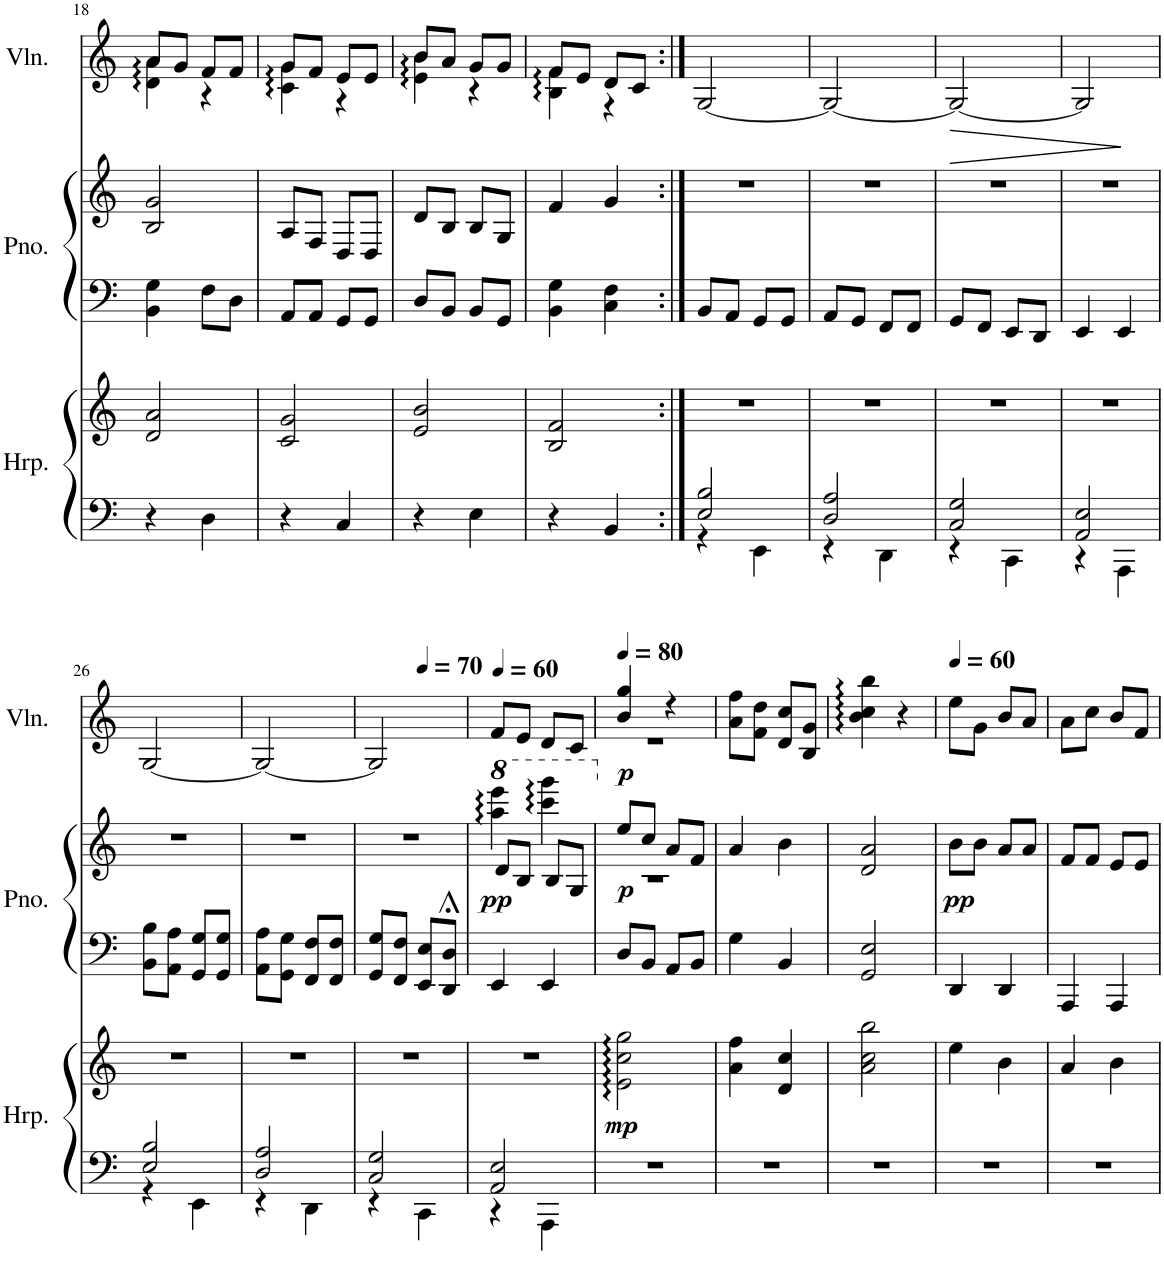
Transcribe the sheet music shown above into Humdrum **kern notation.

**kern	**kern	**dynam	**kern	**kern	**dynam	**kern	**dynam
*part3	*part3	*part3	*part2	*part2	*part2	*part1	*part1
*staff5	*staff4	*staff4/5	*staff3	*staff2	*staff2/3	*staff1	*staff1
*I"Harp	*	*	*I"Piano	*	*	*I"Violin	*
*I'Hrp.	*	*	*I'Pno.	*	*	*I'Vln.	*
!!LO:PB:g=z
*clefF4	*clefG2	*	*clefF4	*clefG2	*	*clefG2	*
*k[]	*k[]	*	*k[]	*k[]	*	*k[]	*
*M2/4	*M2/4	*	*M2/4	*M2/4	*	*M2/4	*
=18	=18	=18	=18	=18	=18	=18	=18
*	*	*	*	*	*	*^	*
4r	2d/ 2a/	.	4BB\ 4G\	2B/ 2g/	.	8a/L	4d\ 4a\	.
.	.	.	.	.	.	8g/J	.	.
4D\	.	.	8F\L	.	.	8f/L	4r	.
.	.	.	8D\J	.	.	8f/J	.	.
=19	=19	=19	=19	=19	=19	=19	=19	=19
4r	2c/ 2g/	.	8AA/L	8A/L	.	8g/L	4c\ 4g\	.
.	.	.	8AA/J	8F/J	.	8f/J	.	.
4C/	.	.	8GG/L	8D/L	.	8e/L	4r	.
.	.	.	8GG/J	8D/J	.	8e/J	.	.
=20	=20	=20	=20	=20	=20	=20	=20	=20
4r	2e/ 2b/	.	8D/L	8d/L	.	8b/L	4e\ 4b\	.
.	.	.	8BB/J	8B/J	.	8a/J	.	.
4E\	.	.	8BB/L	8B/L	.	8g/L	4r	.
.	.	.	8GG/J	8G/J	.	8g/J	.	.
=21	=21	=21	=21	=21	=21	=21	=21	=21
4r	2B/ 2f/	.	4BB\ 4G\	4f/	.	8f/L	4B\ 4f\	.
.	.	.	.	.	.	8e/J	.	.
4BB/	.	.	4C\ 4F\	4g/	.	8d/L	4r	.
.	.	.	.	.	.	8c/J	.	.
*	*	*	*	*	*	*v	*v	*
=22:|!	=22:|!	=22:|!	=22:|!	=22:|!	=22:|!	=22:|!	=22:|!
*^	*	*	*	*	*	*	*
2E/ 2B/	4r	2r	.	8BB/L	2r	.	[2G/	.
.	.	.	.	8AA/J	.	.	.	.
.	4EE\	.	.	8GG/L	.	.	.	.
.	.	.	.	8GG/J	.	.	.	.
=23	=23	=23	=23	=23	=23	=23	=23	=23
2D/ 2A/	4r	2r	.	8AA/L	2r	.	2G/_	.
.	.	.	.	8GG/J	.	.	.	.
.	4DD\	.	.	8FF/L	.	.	.	.
.	.	.	.	8FF/J	.	.	.	.
=24	=24	=24	=24	=24	=24	=24	=24	=24
!	!	!	!	!	!	!	!	!LO:HP:b
2C/ 2G/	4r	2r	.	8GG/L	2r	.	2G/_	>
.	.	.	.	8FF/J	.	.	.	.
.	4CC\	.	.	8EE/L	.	.	.	.
.	.	.	.	8DD/J	.	.	.	.
*v	*v	*	*	*	*	*	*	*
.	.	.	.	.	.	.	]
=25	=25	=25	=25	=25	=25	=25	=25
*^	*	*	*	*	*	*	*
2AA/ 2E/	4r	2r	.	4EE/	2r	.	2G/]	.
.	4AAA\	.	.	4EE/	.	.	.	.
!!LO:LB:g=z
=26	=26	=26	=26	=26	=26	=26	=26	=26
2E/ 2B/	4r	2r	.	8BB\ 8B\L	2r	.	[2G/	.
.	.	.	.	8AA\ 8A\J	.	.	.	.
.	4EE\	.	.	8GG/ 8G/L	.	.	.	.
.	.	.	.	8GG/ 8G/J	.	.	.	.
=27	=27	=27	=27	=27	=27	=27	=27	=27
2D/ 2A/	4r	2r	.	8AA\ 8A\L	2r	.	2G/_	.
.	.	.	.	8GG\ 8G\J	.	.	.	.
.	4DD\	.	.	8FF/ 8F/L	.	.	.	.
.	.	.	.	8FF/ 8F/J	.	.	.	.
=28	=28	=28	=28	=28	=28	=28	=28	=28
*	*	*	*	*	*	*	*^	*
2C/ 2G/	4r	2r	.	8GG/ 8G/L	2r	.	2G/]	4ryy	.
.	.	.	.	8FF/ 8F/J	.	.	.	.	.
*	*	*	*	*	*	*	*MM70	*	*
.	4CC\	.	.	8EE/ 8E/L	.	.	.	4ryy	.
.	.	.	.	8DD/;< 8D/;<J	.	.	.	.	.
*	*	*	*	*	*	*	*v	*v	*
=29	=29	=29	=29	=29	=29	=29	=29	=29
*	*	*	*	*	*8va	*	*	*
*	*	*	*	*	*	*	*MM60	*
*	*	*	*	*	*^	*	*^	*
!	!	!	!	!	!	!	!LO:DY:b	!	!	!
*	*	*	*	*	*	*	*	*v	*v	*
2AA/ 2E/	4r	2r	.	4EE/	8dd/L	4aaa\ 4eeee\	pp	8f/L	.
.	.	.	.	.	8b/J	.	.	8e/J	.
.	4AAA\	.	.	4EE/	8b/L	4cccc\ 4gggg\	.	8d/L	.
.	.	.	.	.	8g/J	.	.	8c/J	.
*v	*v	*	*	*	*	*	*	*	*
=30	=30	=30	=30	=30	=30	=30	=30	=30
*	*	*	*	*X8va	*	*	*	*
*	*	*	*	*	*	*	*MM80	*
*	*	*	*	*	*	*	*^	*
!	!	!LO:DY:b	!	!	!	!LO:DY:b	!	!	!LO:DY:b
2r	2e\ 2cc\ 2gg\	mp	8D/L	8ee/L	2r	p	4b/ 4gg/	2r	p
.	.	.	8BB/J	8cc/J	.	.	.	.	.
.	.	.	8AA/L	8a/L	.	.	4r	.	.
.	.	.	8BB/J	8f/J	.	.	.	.	.
*	*	*	*	*v	*v	*	*	*	*
*	*	*	*	*	*	*v	*v	*
=31	=31	=31	=31	=31	=31	=31	=31
2r	4a\ 4ff\	.	4G\	4a/	.	8a\ 8ff\L	.
.	.	.	.	.	.	8f\ 8dd\J	.
.	4d/ 4cc/	.	4BB/	4b\	.	8d/ 8cc/L	.
.	.	.	.	.	.	8B/ 8g/J	.
=32	=32	=32	=32	=32	=32	=32	=32
2r	2a\ 2cc\ 2bb\	.	2GG/ 2E/	2d/ 2a/	.	4b\ 4cc\ 4bb\	.
.	.	.	.	.	.	4r	.
=33	=33	=33	=33	=33	=33	=33	=33
*	*	*	*	*	*	*MM60	*
!	!	!	!	!	!LO:DY:b	!	!
2r	4ee\	.	4DD/	8b\L	pp	8ee\L	.
.	.	.	.	8b\J	.	8g\J	.
.	4b\	.	4DD/	8a/L	.	8b/L	.
.	.	.	.	8a/J	.	8a/J	.
=34	=34	=34	=34	=34	=34	=34	=34
2r	4a/	.	4AAA/	8f/L	.	8a\L	.
.	.	.	.	8f/J	.	8cc\J	.
.	4b\	.	4AAA/	8e/L	.	8b/L	.
.	.	.	.	8e/J	.	8f/J	.
=	=	=	=	=	=	=	=
*-	*-	*-	*-	*-	*-	*-	*-
